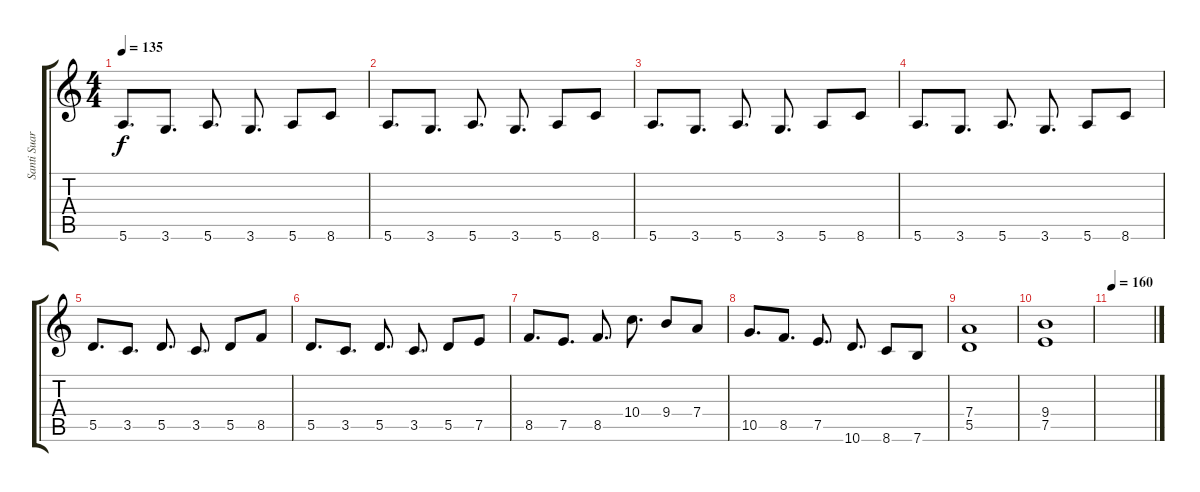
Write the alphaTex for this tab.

\track ("Santi Suarez" "Santi Suar") {instrument distortionguitar}
\staff {score tabs}
\tuning (E4 B3 G3 D3 A2 E2) {hide}
\ts (4 4)
\tempo 135
\clef g2
\ks c
5.6.8{d dy f} 3.6.8{d} 5.6.8{d} 3.6.8{d} 5.6.8 8.6.8 |
5.6.8{d} 3.6.8{d} 5.6.8{d} 3.6.8{d} 5.6.8 8.6.8 |
5.6.8{d} 3.6.8{d} 5.6.8{d} 3.6.8{d} 5.6.8 8.6.8 |
5.6.8{d} 3.6.8{d} 5.6.8{d} 3.6.8{d} 5.6.8 8.6.8 |
5.5.8{d} 3.5.8{d} 5.5.8{d} 3.5.8{d} 5.5.8 8.5.8 |
5.5.8{d} 3.5.8{d} 5.5.8{d} 3.5.8{d} 5.5.8 7.5.8 |
8.5.8{d} 7.5.8{d} 8.5.8{d} 10.4.8{d} 9.4.8 7.4.8 |
10.5.8{d} 8.5.8{d} 7.5.8{d} 10.6.8{d} 8.6.8 7.6.8 |
(7.4 5.5).1 |
(9.4 7.5).1 |
\tempo 160
